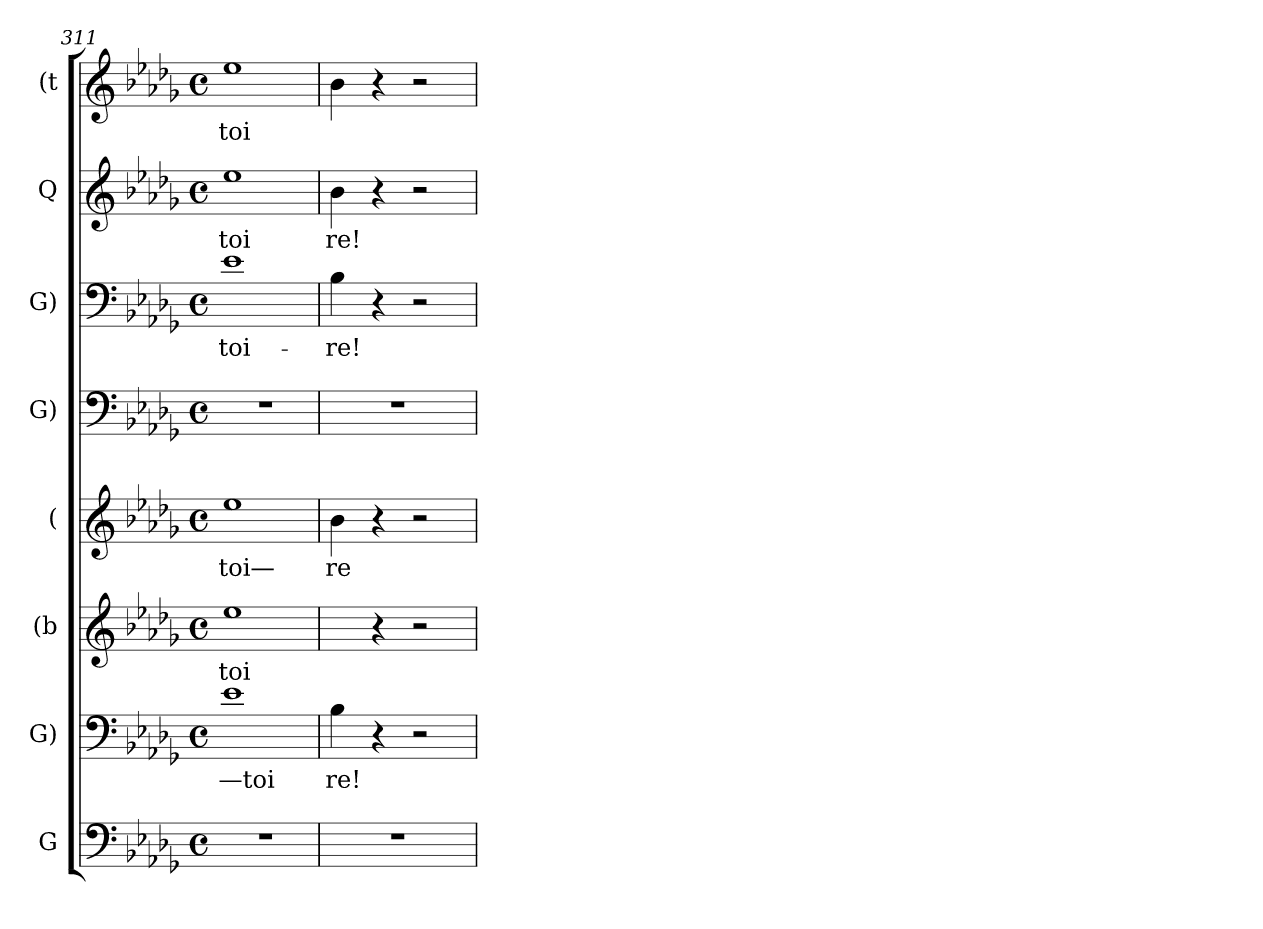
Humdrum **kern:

**kern	**kern	**text	**kern	**text	**kern	**text	**kern	**kern	**text	**kern	**text	**kern	**text
*part8	*part7	*part7	*part6	*part6	*part5	*part5	*part4	*part3	*part3	*part2	*part2	*part1	*part1
*staff8	*staff7	*staff7	*staff6	*staff6	*staff5	*staff5	*staff4	*staff3	*staff3	*staff2	*staff2	*staff1	*staff1
*I"G	*I"G)	*	*I"(b	*	*I"(	*	*I"G)	*I"G)	*	*I"Q	*	*I"(t	*
*clefF4	*clefF4	*	*clefG2	*	*clefG2	*	*clefF4	*clefF4	*	*clefG2	*	*clefG2	*
*k[b-e-a-d-g-]	*k[b-e-a-d-g-]	*	*k[b-e-a-d-g-]	*	*k[b-e-a-d-g-]	*	*k[b-e-a-d-g-]	*k[b-e-a-d-g-]	*	*k[b-e-a-d-g-]	*	*k[b-e-a-d-g-]	*
*M4/4	*M4/4	*	*M4/4	*	*M4/4	*	*M4/4	*M4/4	*	*M4/4	*	*M4/4	*
*met(c)	*met(c)	*	*met(c)	*	*met(c)	*	*met(c)	*met(c)	*	*met(c)	*	*met(c)	*
=311	=311	=311	=311	=311	=311	=311	=311	=311	=311	=311	=311	=311	=311
1r	1e-i/	—toi	1ee-i/	toi	1ee-i/	toi—	1r	1e-i/	toi-	1ee-i/	toi	1ee-i/	toi
=312	=312	=312	=312	=312	=312	=312	=312	=312	=312	=312	=312	=312	=312
1r	4B-i\	re!	4ryy	.	4b-i\	re	1r	4B-i\	re!	4b-i\	re!	4b-i\	.
.	4r	.	4r	.	4r	.	.	4r	.	4r	.	4r	.
.	2r	.	2r	.	2r	.	.	2r	.	2r	.	2r	.
=	=	=	=	=	=	=	=	=	=	=	=	=	=
*-	*-	*-	*-	*-	*-	*-	*-	*-	*-	*-	*-	*-	*-
